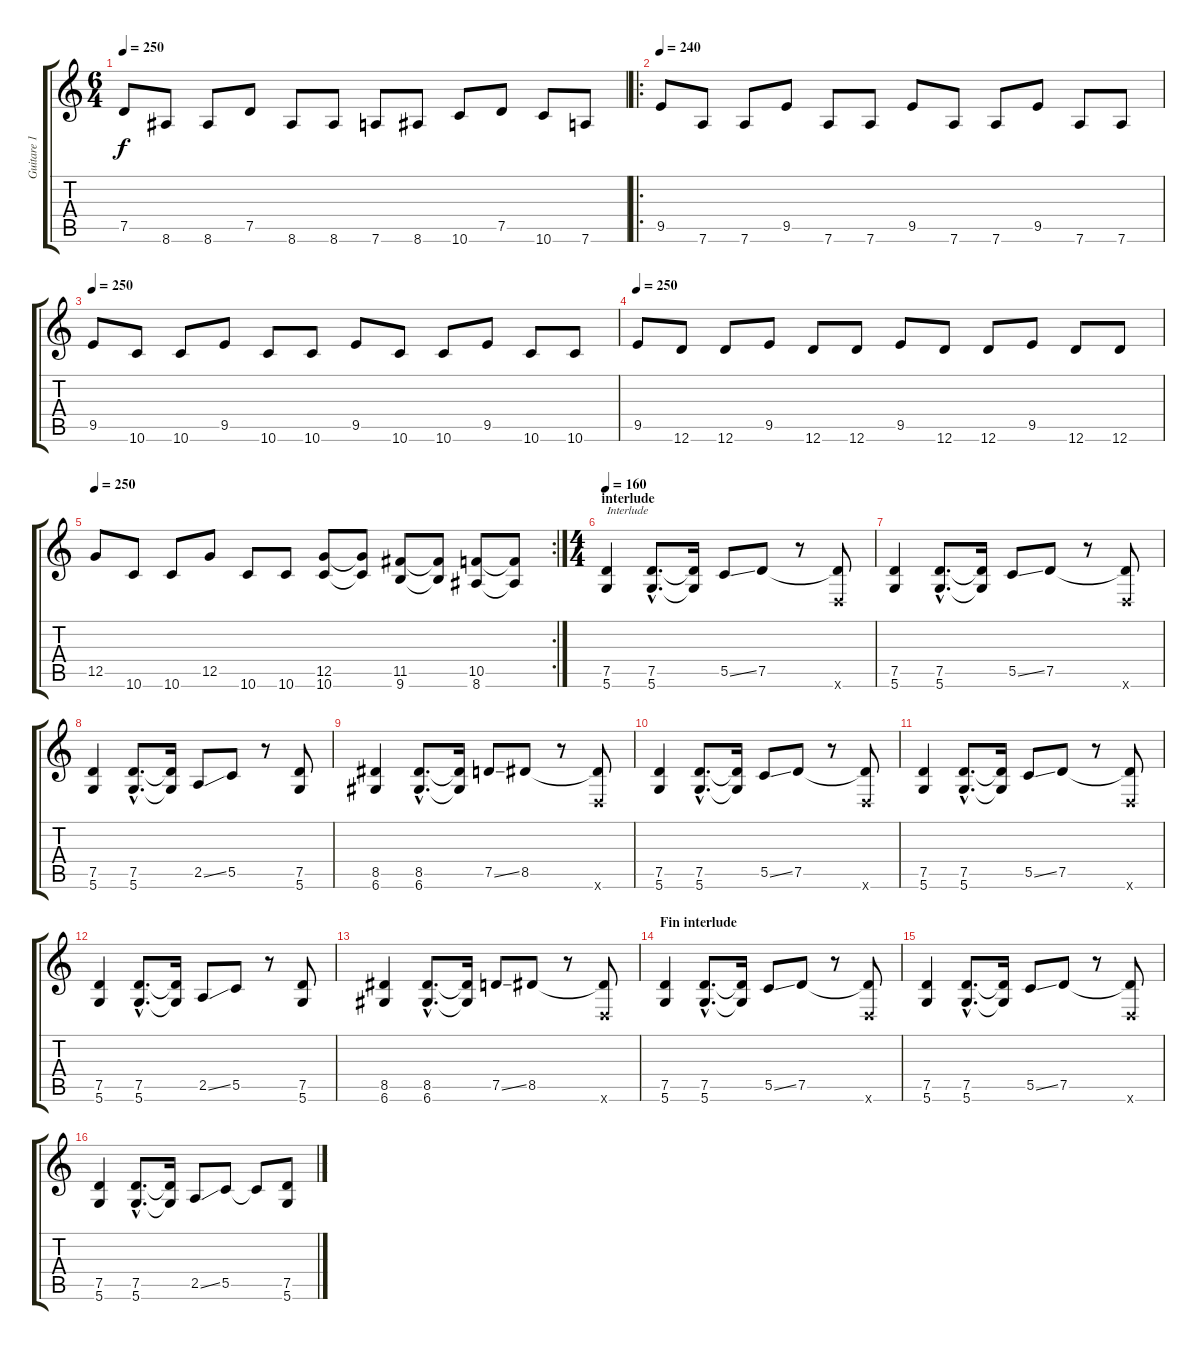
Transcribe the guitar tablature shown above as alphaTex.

\track ("Guitare 1" "Guitare 1") {instrument distortionguitar}
\staff {score tabs}
\tuning (D4 A3 F3 C3 G2 D2) {hide}
\ts (6 4)
\tempo 250
\clef g2
\ks c
7.5.8{dy f} 8.6.8 8.6.8 7.5.8 8.6.8 8.6.8 7.6.8 8.6.8 10.6.8 7.5.8 10.6.8 7.6.8 |
\ro
\tempo 240
9.5.8 7.6.8 7.6.8 9.5.8 7.6.8 7.6.8 9.5.8 7.6.8 7.6.8 9.5.8 7.6.8 7.6.8 |
\tempo 250
9.5.8 10.6.8 10.6.8 9.5.8 10.6.8 10.6.8 9.5.8 10.6.8 10.6.8 9.5.8 10.6.8 10.6.8 |
\tempo 250
9.5.8 12.6.8 12.6.8 9.5.8 12.6.8 12.6.8 9.5.8 12.6.8 12.6.8 9.5.8 12.6.8 12.6.8 |
\rc 2
\tempo 250
12.5.8 10.6.8 10.6.8 12.5.8 10.6.8 10.6.8 (12.5 10.6).8 (12.5{t} 10.6{t}).8 (11.5 9.6).8 (11.5{t} 9.6{t}).8 (10.5 8.6).8 (10.5{t} 8.6{t}).8 |
\ts (4 4)
\section ("" "interlude")
\tempo 160
(7.5 5.6).4{txt "Interlude"} (7.5{hac} 5.6{hac}).8{d} (7.5{t} 5.6{t}).16 5.5{ss}.8 7.5.8 r.8 (7.5{t} 0.6{x}).8 |
(7.5 5.6).4 (7.5{hac} 5.6{hac}).8{d} (7.5{t} 5.6{t}).16 5.5{ss}.8 7.5.8 r.8 (7.5{t} 0.6{x}).8 |
(7.5 5.6).4 (7.5{hac} 5.6{hac}).8{d} (7.5{t} 5.6{t}).16 2.5{ss}.8 5.5.8 r.8 (7.5 5.6).8 |
(8.5 6.6).4 (8.5{hac} 6.6{hac}).8{d} (8.5{t} 6.6{t}).16 7.5{ss}.8 8.5.8 r.8 (8.5{t} 0.6{x}).8 |
(7.5 5.6).4 (7.5{hac} 5.6{hac}).8{d} (7.5{t} 5.6{t}).16 5.5{ss}.8 7.5.8 r.8 (7.5{t} 0.6{x}).8 |
(7.5 5.6).4 (7.5{hac} 5.6{hac}).8{d} (7.5{t} 5.6{t}).16 5.5{ss}.8 7.5.8 r.8 (7.5{t} 0.6{x}).8 |
(7.5 5.6).4 (7.5{hac} 5.6{hac}).8{d} (7.5{t} 5.6{t}).16 2.5{ss}.8 5.5.8 r.8 (7.5 5.6).8 |
(8.5 6.6).4 (8.5{hac} 6.6{hac}).8{d} (8.5{t} 6.6{t}).16 7.5{ss}.8 8.5.8 r.8 (8.5{t} 0.6{x}).8 |
\section ("" "Fin interlude")
(7.5 5.6).4 (7.5{hac} 5.6{hac}).8{d} (7.5{t} 5.6{t}).16 5.5{ss}.8 7.5.8 r.8 (7.5{t} 0.6{x}).8 |
(7.5 5.6).4 (7.5{hac} 5.6{hac}).8{d} (7.5{t} 5.6{t}).16 5.5{ss}.8 7.5.8 r.8 (7.5{t} 0.6{x}).8 |
(7.5 5.6).4 (7.5{hac} 5.6{hac}).8{d} (7.5{t} 5.6{t}).16 2.5{ss}.8 5.5.8 5.5{t}.8 (7.5 5.6).8
